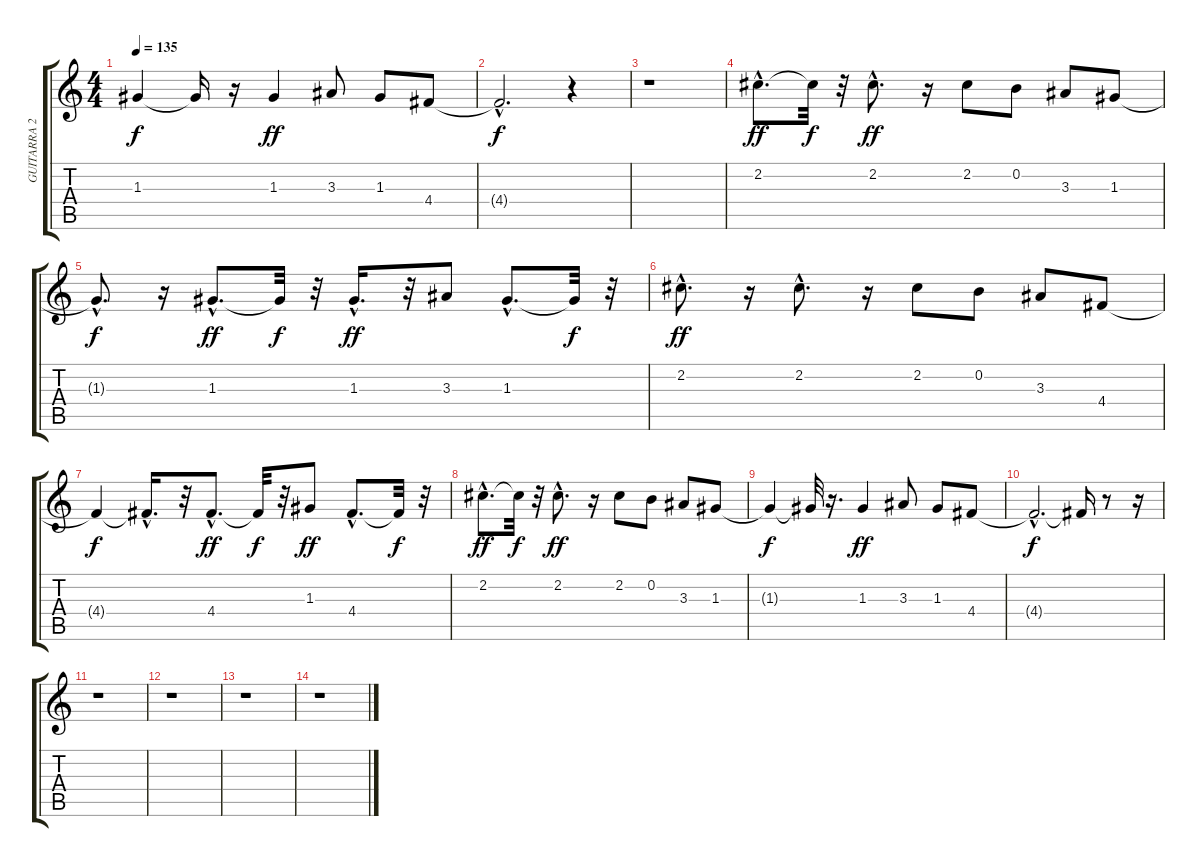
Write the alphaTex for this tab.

\track ("GUITARRA 2" "GUITARRA 2") {instrument overdrivenguitar}
\staff {score tabs}
\tuning (E4 B3 G3 D3 A2 E2) {hide}
\ts (4 4)
\tempo 135
\clef g2
\ks c
1.3{t}.4{dy f} 1.3{t}.16 r.16 1.3.4{dy ff} 3.3.8 1.3.8 4.4.8 |
4.4{hac t}.2{d dy f} r.4 |
r.1 |
2.2{hac}.8{d dy ff} 2.2{t}.32{dy f} r.32 2.2{hac}.8{d dy ff} r.16 2.2.8 0.2.8 3.3.8 1.3.8 |
1.3{hac t}.8{d dy f} r.16 1.3{hac}.8{d dy ff} 1.3{t}.32{dy f} r.32 1.3{hac}.16{d dy ff} r.32 3.3.8 1.3{hac}.8{d} 1.3{t}.32{dy f} r.32 |
2.2{hac}.8{d dy ff} r.16 2.2{hac}.8{d} r.16 2.2.8 0.2.8 3.3.8 4.4.8 |
4.4{t}.4{dy f} 4.4{hac t}.16{d} r.32 4.4{hac}.8{d dy ff} 4.4{t}.32{dy f} r.32 1.3.8{dy ff} 4.4{hac}.8{d} 4.4{t}.32{dy f} r.32 |
2.2{hac}.8{d dy ff} 2.2{t}.32{dy f} r.32 2.2{hac}.8{d dy ff} r.16 2.2.8 0.2.8 3.3.8 1.3.8 |
1.3{t}.4{dy f} 1.3{t}.32 r.16{d} 1.3.4{dy ff} 3.3.8 1.3.8 4.4.8 |
4.4{hac t}.2{d dy f} 4.4{t}.16 r.8 r.16 |
r.1 |
r.1 |
r.1 |
r.1
